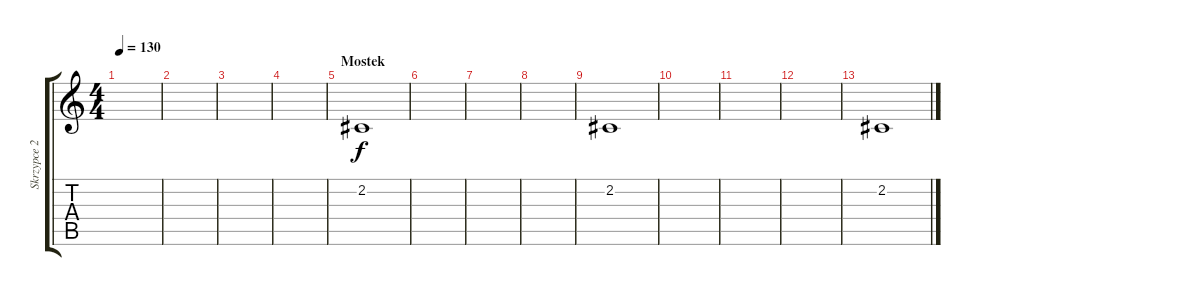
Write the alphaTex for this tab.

\track ("Skrzypce 2" "Skrzypce 2") {instrument stringensemble1}
\staff {score tabs}
\tuning (E4 B3 G3 D3 A2 E2) {hide}
\ts (4 4)
\tempo 130
\clef g2
\ks c
|
|
|
|
\section ("" "Mostek")
2.2.1 |
|
|
|
2.2.1 |
|
|
|
2.2.1
